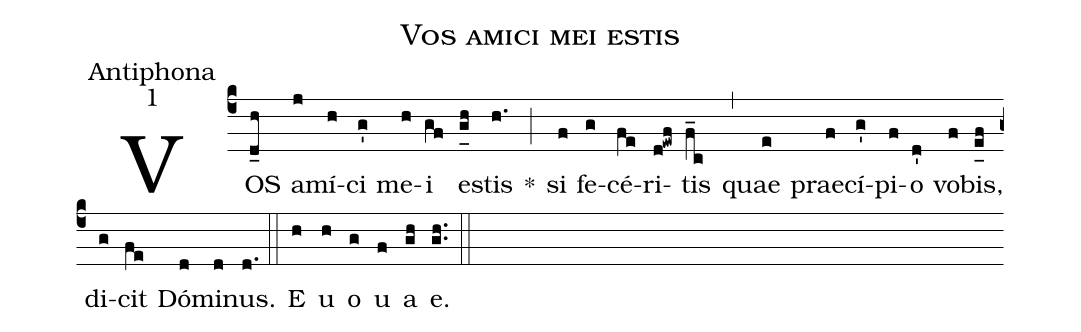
name:Vos amici mei estis;
office-part:Antiphona;
mode:1;
%%
(c4) VOS(d_h) a(j)mí(h)ci(g') me(h)i(gf) e(g_[uh:l]h)stis(h.) *(;) si(f) fe(g)cé(fe)ri(d!ewf)tis(f_c) (,) quae(e) prae(f)cí(g')pi(f)o(d') vo(f)bis,(e_[uh:l]f) di(g)cit(fe) Dó(d)mi(d)nus.(d.) (::) <eu>E(h) u(h) o(g) u(f) a(gh) e.</eu>(gh..) (::)
